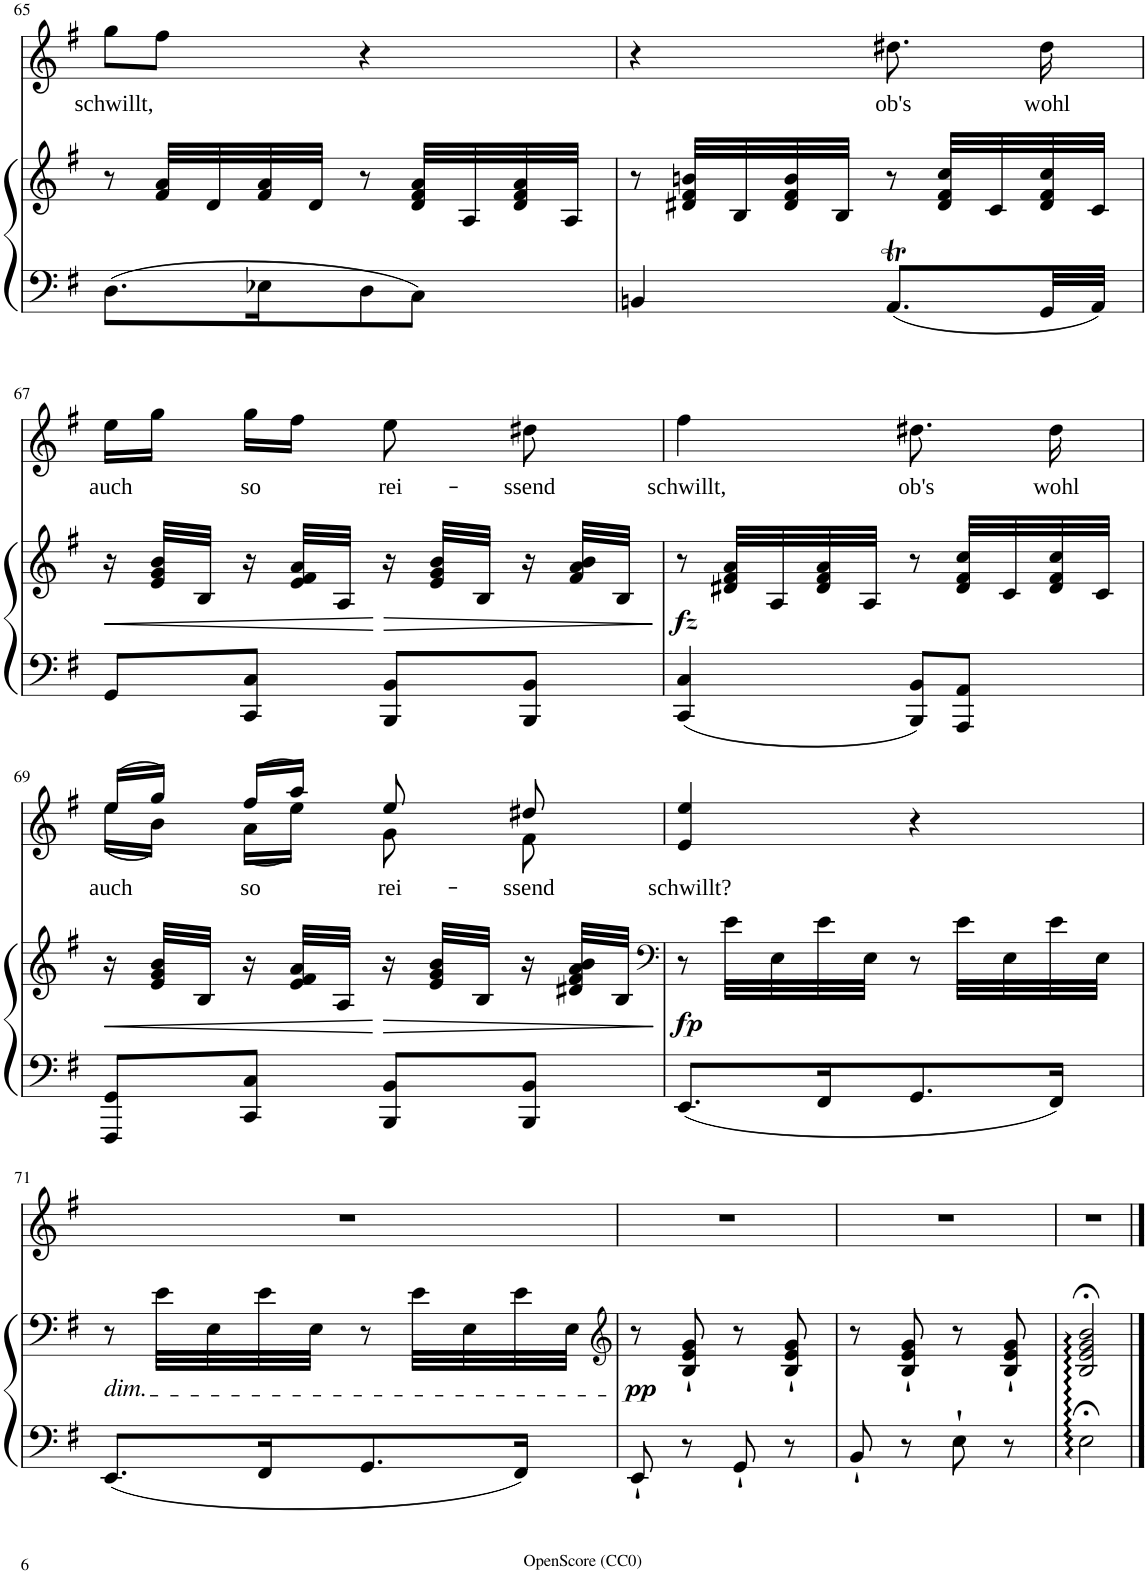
**kern	**kern	**dynam	**kern	**text
*part2	*part2	*part2	*part1	*part1
*staff3	*staff2	*staff2/3	*staff1	*staff1
*I"Pianoforte	*	*	*I"Singstimme Voice	*
*I'Pno	*	*	*	*
!!LO:PB:g=z
*clefF4	*clefG2	*	*clefG2	*
*k[f#]	*k[f#]	*	*k[f#]	*
*M2/4	*M2/4	*	*M2/4	*
=65	=65	=65	=65	=65
!	!	!	!	!LO:LY:b
8.D\L	8r	.	8gg\L	schwillt,
.	32f#/ 32a/LLL	.	8ff#\J	.
.	32d/	.	.	.
16E-X\K	32f#/ 32a/	.	.	.
.	32d/JJJ	.	.	.
8D\	8r	.	4r	.
8C\J	32d/ 32f#/ 32a/LLL	.	.	.
.	32A/	.	.	.
.	32d/ 32f#/ 32a/	.	.	.
.	32A/JJJ	.	.	.
=66	=66	=66	=66	=66
4BBn/	8r	.	4r	.
.	32d#X/ 32f#/ 32bn/LLL	.	.	.
.	32B/	.	.	.
.	32d#/ 32f#/ 32b/	.	.	.
.	32B/JJJ	.	.	.
!	!	!	!	!LO:LY:b
8.AAT/L	8r	.	8.dd#X\	ob's
.	32d#/ 32f#/ 32cc/LLL	.	.	.
.	32c/	.	.	.
!	!	!	!	!LO:LY:b
32GG/LL	32d#/ 32f#/ 32cc/	.	16dd#\	wohl
32AA/JJJ	32c/JJJ	.	.	.
!!LO:LB:g=z
=67	=67	=67	=67	=67
!	!	!LO:HP:b	!	!LO:LY:b
8GG/L	16r	<	16ee\LL	auch
.	32e/ 32g/ 32b/LLL	.	16gg\JJ	.
.	32B/JJJ	.	.	.
!	!	!	!	!LO:LY:b
8CC/ 8C/J	16r	.	16gg\LL	so
.	32e/ 32f#/ 32a/LLL	.	16ff#\JJ	.
.	32A/JJJ	.	.	.
!	!	!LO:HP:n=1:b	!	!LO:LY:b
8BBB/ 8BB/L	16r	[ >	8ee\	rei-
.	32e/ 32g/ 32b/LLL	.	.	.
.	32B/JJJ	.	.	.
!	!	!	!	!LO:LY:b
8BBB/ 8BB/J	16r	.	8dd#X\	-ssend
.	32f#/ 32a/ 32b/LLL	.	.	.
.	32B/JJJ	.	.	.
.	.	]	.	.
=68	=68	=68	=68	=68
!	!	!LO:DY:b	!	!LO:LY:b
4CC/ 4C/	8r	fz	4ff#\	schwillt,
.	32d#X/ 32f#/ 32a/LLL	.	.	.
.	32A/	.	.	.
.	32d#/ 32f#/ 32a/	.	.	.
.	32A/JJJ	.	.	.
!	!	!	!	!LO:LY:b
8BBB/ 8BB/L	8r	.	8.dd#X\	ob's
8AAA/ 8AA/J	32d#/ 32f#/ 32cc/LLL	.	.	.
.	32c/	.	.	.
!	!	!	!	!LO:LY:b
.	32d#/ 32f#/ 32cc/	.	16dd#\	wohl
.	32c/JJJ	.	.	.
!!LO:LB:g=z
=69	=69	=69	=69	=69
!	!	!LO:HP:b	!	!LO:LY:b
*	*	*	*^	*
8FFF#/ 8GG/L	16r	<	(16ee/LL	(16ee\LL	auch
.	32e/ 32g/ 32b/LLL	.	16gg/JJ)	16b\JJ)	.
.	32B/JJJ	.	.	.	.
!	!	!	!	!	!LO:LY:b
8CC/ 8C/J	16r	.	(16ff#/LL	(16a\LL	so
.	32e/ 32f#/ 32a/LLL	.	16aa/JJ)	16ee\JJ)	.
.	32A/JJJ	.	.	.	.
!	!	!LO:HP:n=1:b	!	!	!LO:LY:b
8BBB/ 8BB/L	16r	[ >	8ee/	8g\	rei-
.	32e/ 32g/ 32b/LLL	.	.	.	.
.	32B/JJJ	.	.	.	.
!	!	!	!	!	!LO:LY:b
8BBB/ 8BB/J	16r	.	8dd#X/	8f#\	-ssend
.	32d#X/ 32f#/ 32a/ 32b/LLL	.	.	.	.
.	32B/JJJ	.	.	.	.
*	*	*	*v	*v	*
.	.	]	.	.
=70	=70	=70	=70	=70
*	*clefF4	*	*	*
!	!	!LO:DY:b	!	!LO:LY:b
8.EE/L	8r	fp	4e/ 4ee/	schwillt?
.	32e\LLL	.	.	.
.	32E\	.	.	.
16FF#/K	32e\	.	.	.
.	32E\JJJ	.	.	.
8.GG/	8r	.	4r	.
.	32e\LLL	.	.	.
.	32E\	.	.	.
16FF#/Jk	32e\	.	.	.
.	32E\JJJ	.	.	.
!!LO:LB:g=z
=71	=71	=71	=71	=71
!	!LO:TX:b:i:t=dim.	!	!	!
8.EE/L	8r	.	2r	.
.	32e\LLL	.	.	.
.	32E\	.	.	.
16FF#/K	32e\	.	.	.
.	32E\JJJ	.	.	.
8.GG/	8r	.	.	.
.	32e\LLL	.	.	.
.	32E\	.	.	.
16FF#/Jk	32e\	.	.	.
.	32E\JJJ	.	.	.
=72	=72	=72	=72	=72
*	*clefG2	*	*	*
!	!	!LO:DY:b	!	!
8EE`/	8r	pp	2r	.
8r	8B/` 8e/` 8g/`	.	.	.
8GG`/	8r	.	.	.
8r	8B/` 8e/` 8g/`	.	.	.
=73	=73	=73	=73	=73
8BB`/	8r	.	2r	.
8r	8B/` 8e/` 8g/`	.	.	.
8E`\	8r	.	.	.
8r	8B/` 8e/` 8g/`	.	.	.
=74	=74	=74	=74	=74
2E:;<\	2B/:;< 2e/:;< 2g/:;< 2b/:;<	.	2r	.
==	==	==	==	==
*-	*-	*-	*-	*-
